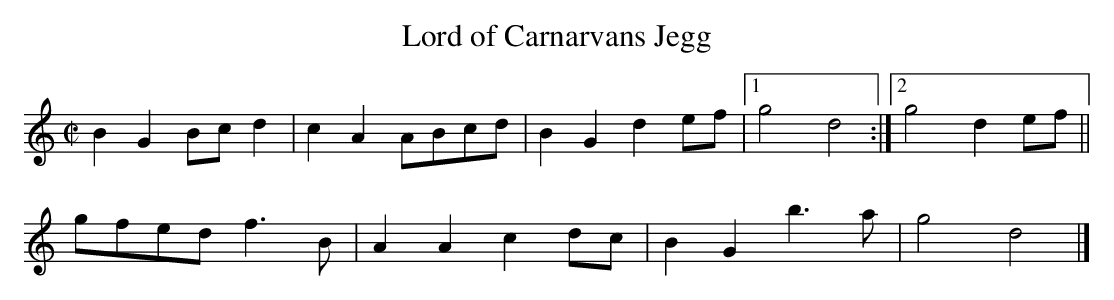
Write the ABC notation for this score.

X:1
T:Lord of Carnarvans Jegg
M:C|
L:1/8
K:C
B2G2 Bcd2 | c2A2 ABcd | B2G2 d2ef |1 g4 d4 :|2 g4d2 ef ||
gfed f3B  | A2A2 c2dc | B2G2 b3a  | g4d4 |]
